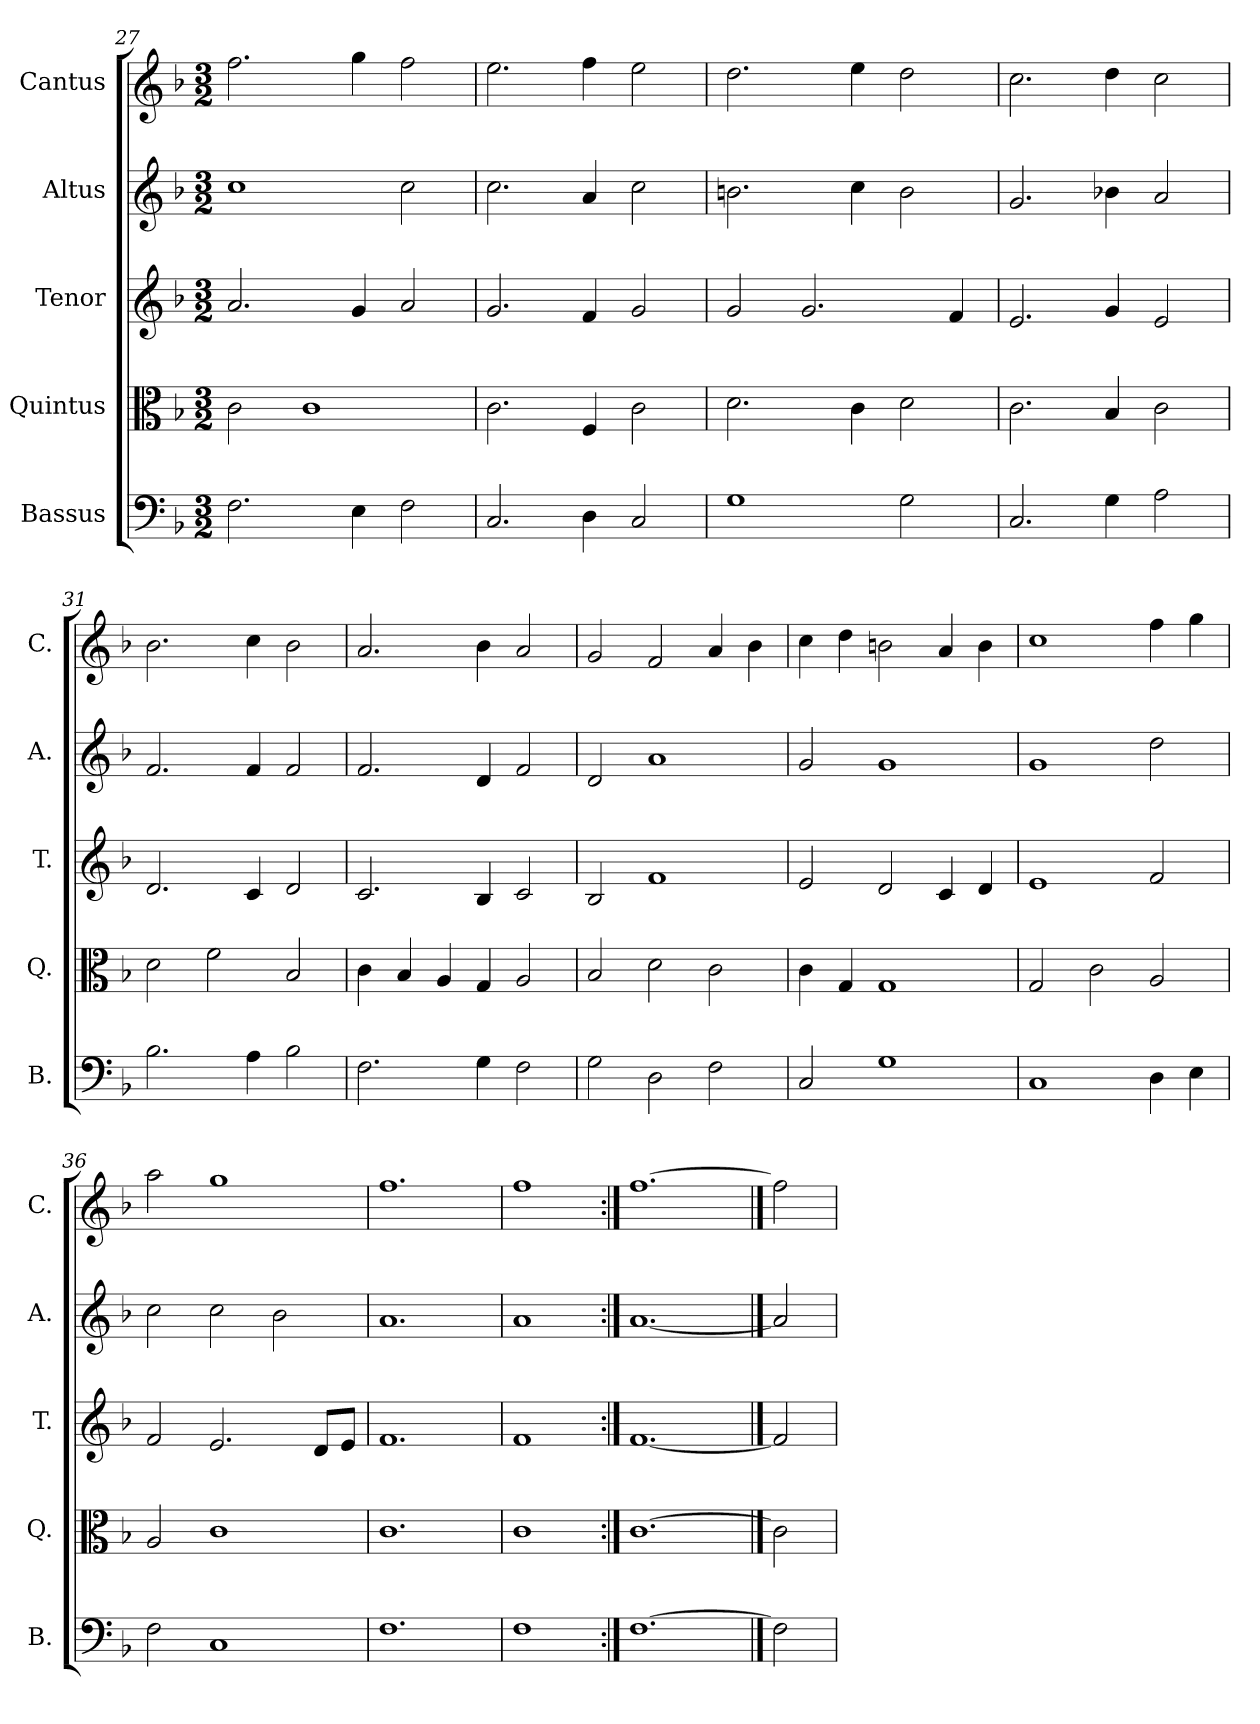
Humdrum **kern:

**kern	**kern	**kern	**kern	**kern
*part5	*part4	*part3	*part2	*part1
*staff5	*staff4	*staff3	*staff2	*staff1
*I"Bassus	*I"Quintus	*I"Tenor	*I"Altus	*I"Cantus
*I'B.	*I'Q.	*I'T.	*I'A.	*I'C.
*clefF4	*clefC3	*clefG2	*clefG2	*clefG2
*k[b-]	*k[b-]	*k[b-]	*k[b-]	*k[b-]
*F:	*F:	*F:	*F:	*F:
*M3/2	*M3/2	*M3/2	*M3/2	*M3/2
=27	=27	=27	=27	=27
2.F\	2c\	2.a/	1cc	2.ff\
.	1c	.	.	.
4E\	.	4g/	.	4gg\
2F\	.	2a/	2cc\	2ff\
=28	=28	=28	=28	=28
2.C/	2.c\	2.g/	2.cc\	2.ee\
4D\	4F/	4f/	4a/	4ff\
2C/	2c\	2g/	2cc\	2ee\
=29	=29	=29	=29	=29
1G	2.d\	2g/	2.bn\	2.dd\
.	.	2.g/	.	.
.	4c\	.	4cc\	4ee\
2G\	2d\	.	2b\	2dd\
.	.	4f/	.	.
=30	=30	=30	=30	=30
2.C/	2.c\	2.e/	2.g/	2.cc\
4G\	4B-/	4g/	4b-X\	4dd\
2A\	2c\	2e/	2a/	2cc\
=31	=31	=31	=31	=31
2.B-\	2d\	2.d/	2.f/	2.b-\
.	2f\	.	.	.
4A\	.	4c/	4f/	4cc\
2B-\	2B-/	2d/	2f/	2b-\
!!LO:LB:g=z
=32	=32	=32	=32	=32
2.F\	4c\	2.c/	2.f/	2.a/
.	4B-/	.	.	.
.	4A/	.	.	.
4G\	4G/	4B-/	4d/	4b-\
2F\	2A/	2c/	2f/	2a/
=33	=33	=33	=33	=33
2G\	2B-/	2B-/	2d/	2g/
2D\	2d\	1f	1a	2f/
2F\	2c\	.	.	4a/
.	.	.	.	4b-\
=34	=34	=34	=34	=34
2C/	4c\	2e/	2g/	4cc\
.	4G/	.	.	4dd\
1G	1G	2d/	1g	2bn\
.	.	4c/	.	4a/
.	.	4d/	.	4b\
!!LO:LB:g=z
=35	=35	=35	=35	=35
1C	2G/	1e	1g	1cc
.	2c\	.	.	.
4D\	2A/	2f/	2dd\	4ff\
4E\	.	.	.	4gg\
=36	=36	=36	=36	=36
2F\	2A/	2f/	2cc\	2aa\
1C	1c	2.e/	2cc\	1gg
.	.	.	2b-\	.
.	.	8d/L	.	.
.	.	8e/J	.	.
=37	=37	=37	=37	=37
1.F	1.c	1.f	1.a	1.ff
=38	=38	=38	=38	=38
1F	1c	1f	1a	1ff
=39:|!	=39:|!	=39:|!	=39:|!	=39:|!
[1.F	[1.c	[1.f	[1.a	[1.ff
==40	==40	==40	==40	==40
2F]	2c]	2f]	2a]	2ff]
=	=	=	=	=
*-	*-	*-	*-	*-
